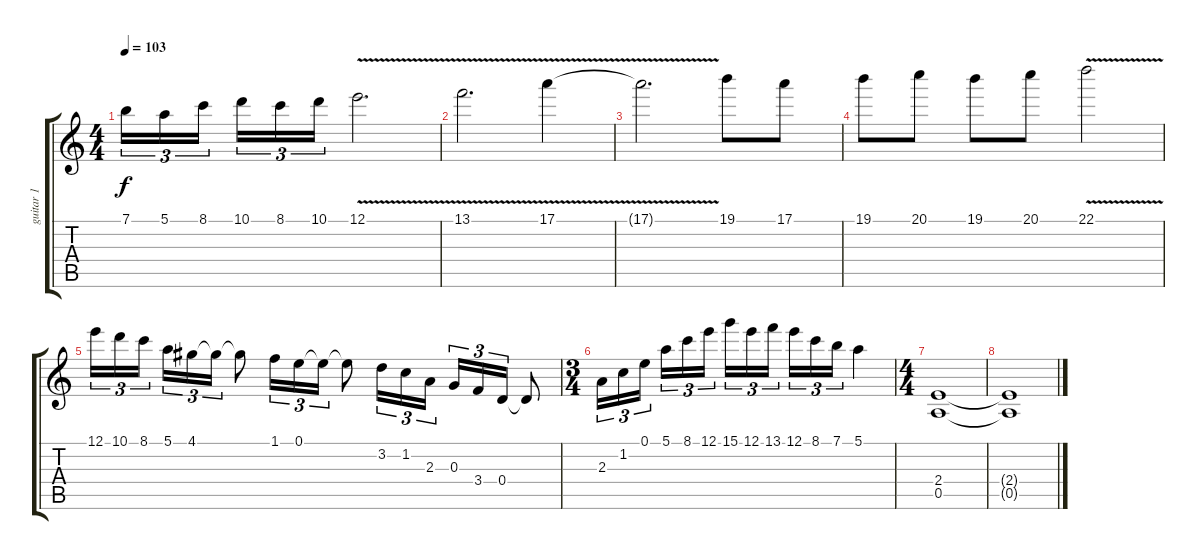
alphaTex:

\track ("guitar 1" "guitar 1") {instrument distortionguitar}
\staff {score tabs}
\tuning (E4 B3 G3 D3 A2 E2) {hide}
\ts (4 4)
\tempo 103
\clef g2
\ks c
7.1.16{tu (3 2) dy f} 5.1.16{tu (3 2)} 8.1.16{tu (3 2) beam splitsecondary} 10.1.16{tu (3 2)} 8.1.16{tu (3 2)} 10.1.16{tu (3 2)} 12.1{v}.2{d} |
13.1{v}.2{d} 17.1{v}.4 |
17.1{t}.2{d} 19.1.8 17.1.8 |
19.1.8 20.1.8 19.1.8 20.1.8 22.1{v}.2 |
12.1.16{tu (3 2)} 10.1.16{tu (3 2)} 8.1.16{tu (3 2) beam splitsecondary} 5.1.16{tu (3 2)} 4.1.16{tu (3 2)} 4.1{t}.16{tu (3 2)} 4.1{t}.8 1.1.16{tu (3 2)} 0.1.16{tu (3 2)} 0.1{t}.16{tu (3 2)} 0.1{t}.8 3.2.16{tu (3 2)} 1.2.16{tu (3 2)} 2.3.16{tu (3 2)} 0.3.16{tu (3 2)} 3.4.16{tu (3 2)} 0.4.16{tu (3 2)} 0.4{t}.8 |
\ts (3 4)
2.3.16{tu (3 2)} 1.2.16{tu (3 2)} 0.1.16{tu (3 2) beam splitsecondary} 5.1.16{tu (3 2)} 8.1.16{tu (3 2)} 12.1.16{tu (3 2)} 15.1.16{tu (3 2)} 12.1.16{tu (3 2)} 13.1.16{tu (3 2) beam splitsecondary} 12.1.16{tu (3 2)} 8.1.16{tu (3 2)} 7.1.16{tu (3 2)} 5.1.4 |
\ts (4 4)
(2.4 0.5).1{volume 0} |
(2.4{t} 0.5{t}).1
